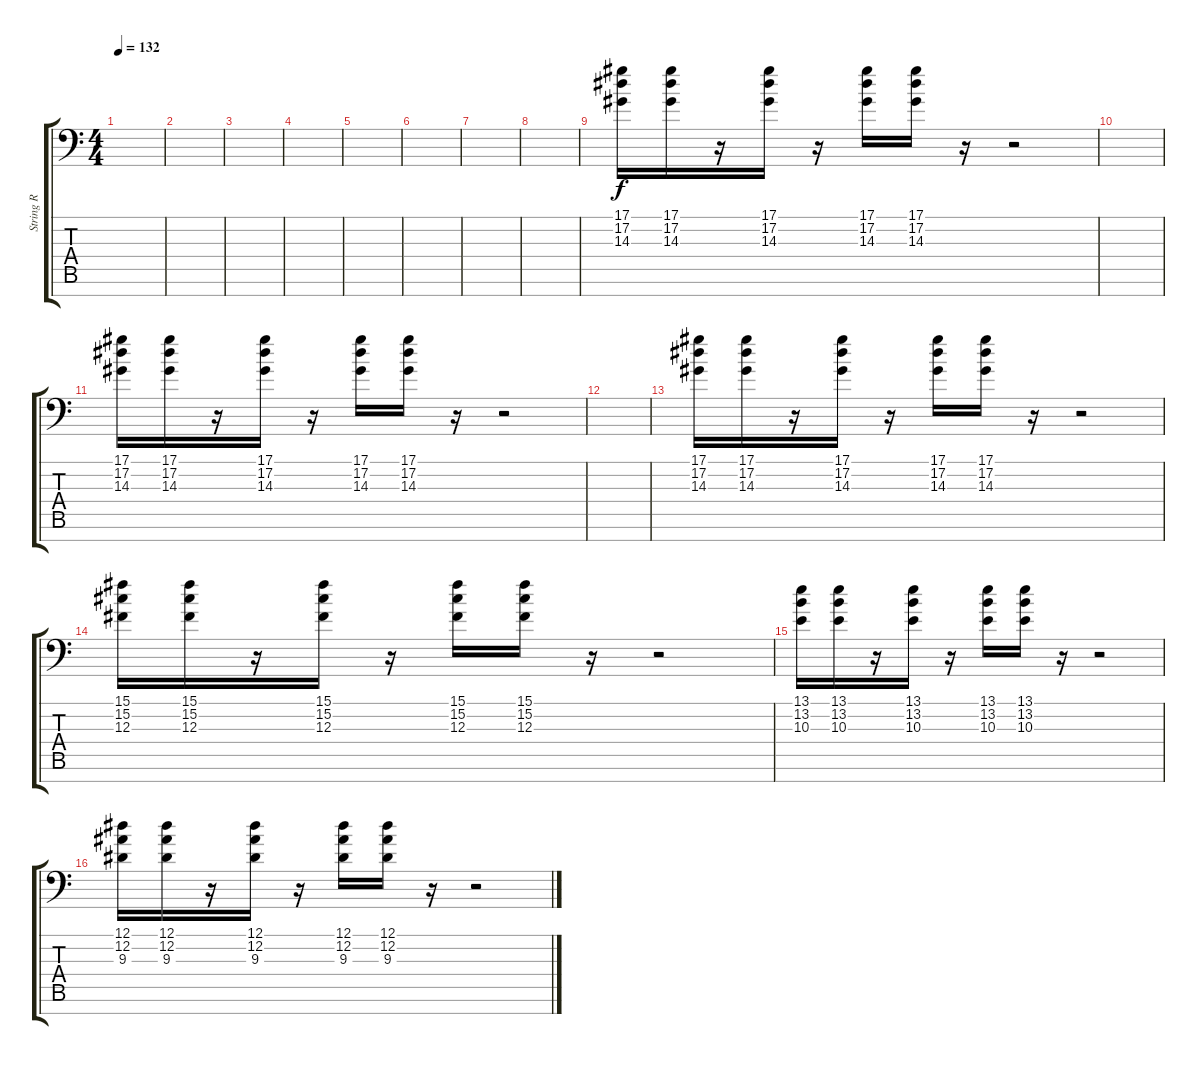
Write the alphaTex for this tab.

\track ("String R" "String R") {instrument stringensemble1}
\staff {score tabs}
\tuning (Eb4 Bb3 Gb3 Db3 Ab2 Eb2 Bb1) {hide}
\ts (4 4)
\tempo 132
\clef f4
\ks c
|
|
|
|
|
|
|
|
(17.1 17.2 14.3).16 (17.1 17.2 14.3).16 r.16 (17.1 17.2 14.3).16 r.16 (17.1 17.2 14.3).16 (17.1 17.2 14.3).16 r.16 r.2 |
|
(17.1 17.2 14.3).16 (17.1 17.2 14.3).16 r.16 (17.1 17.2 14.3).16 r.16 (17.1 17.2 14.3).16 (17.1 17.2 14.3).16 r.16 r.2 |
|
(17.1 17.2 14.3).16 (17.1 17.2 14.3).16 r.16 (17.1 17.2 14.3).16 r.16 (17.1 17.2 14.3).16 (17.1 17.2 14.3).16 r.16 r.2 |
(15.1 15.2 12.3).16 (15.1 15.2 12.3).16 r.16 (15.1 15.2 12.3).16 r.16 (15.1 15.2 12.3).16 (15.1 15.2 12.3).16 r.16 r.2 |
(13.1 13.2 10.3).16 (13.1 13.2 10.3).16 r.16 (13.1 13.2 10.3).16 r.16 (13.1 13.2 10.3).16 (13.1 13.2 10.3).16 r.16 r.2 |
(12.1 12.2 9.3).16 (12.1 12.2 9.3).16 r.16 (12.1 12.2 9.3).16 r.16 (12.1 12.2 9.3).16 (12.1 12.2 9.3).16 r.16 r.2
